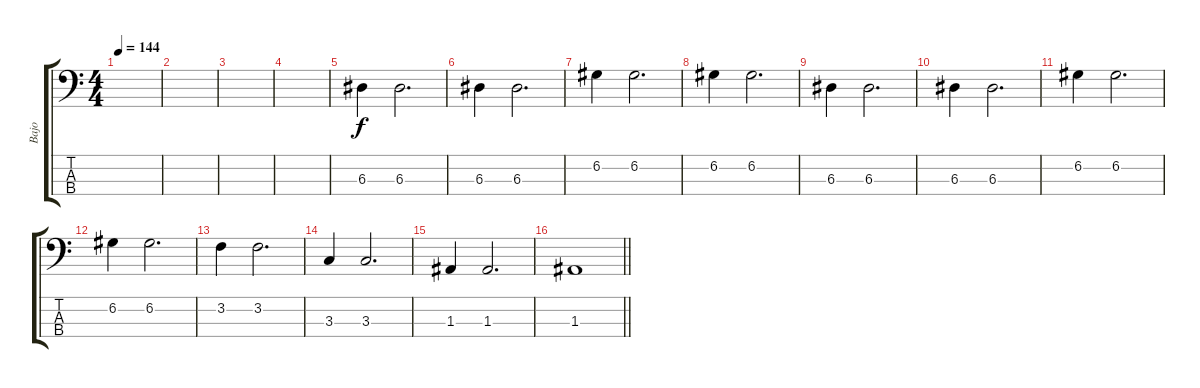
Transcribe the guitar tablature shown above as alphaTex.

\track ("Bajo" "Bajo") {instrument electricbassfinger}
\staff {score tabs}
\tuning (G2 D2 A1 E1) {hide}
\ts (4 4)
\tempo 144
\clef f4
\ks c
|
|
|
|
6.3.4 6.3.2{d} |
6.3.4 6.3.2{d} |
6.2.4 6.2.2{d} |
6.2.4 6.2.2{d} |
6.3.4 6.3.2{d} |
6.3.4 6.3.2{d} |
6.2.4 6.2.2{d} |
6.2.4 6.2.2{d} |
3.2.4 3.2.2{d} |
3.3.4 3.3.2{d} |
1.3.4 1.3.2{d} |
\barLineRight lightlight
1.3.1
